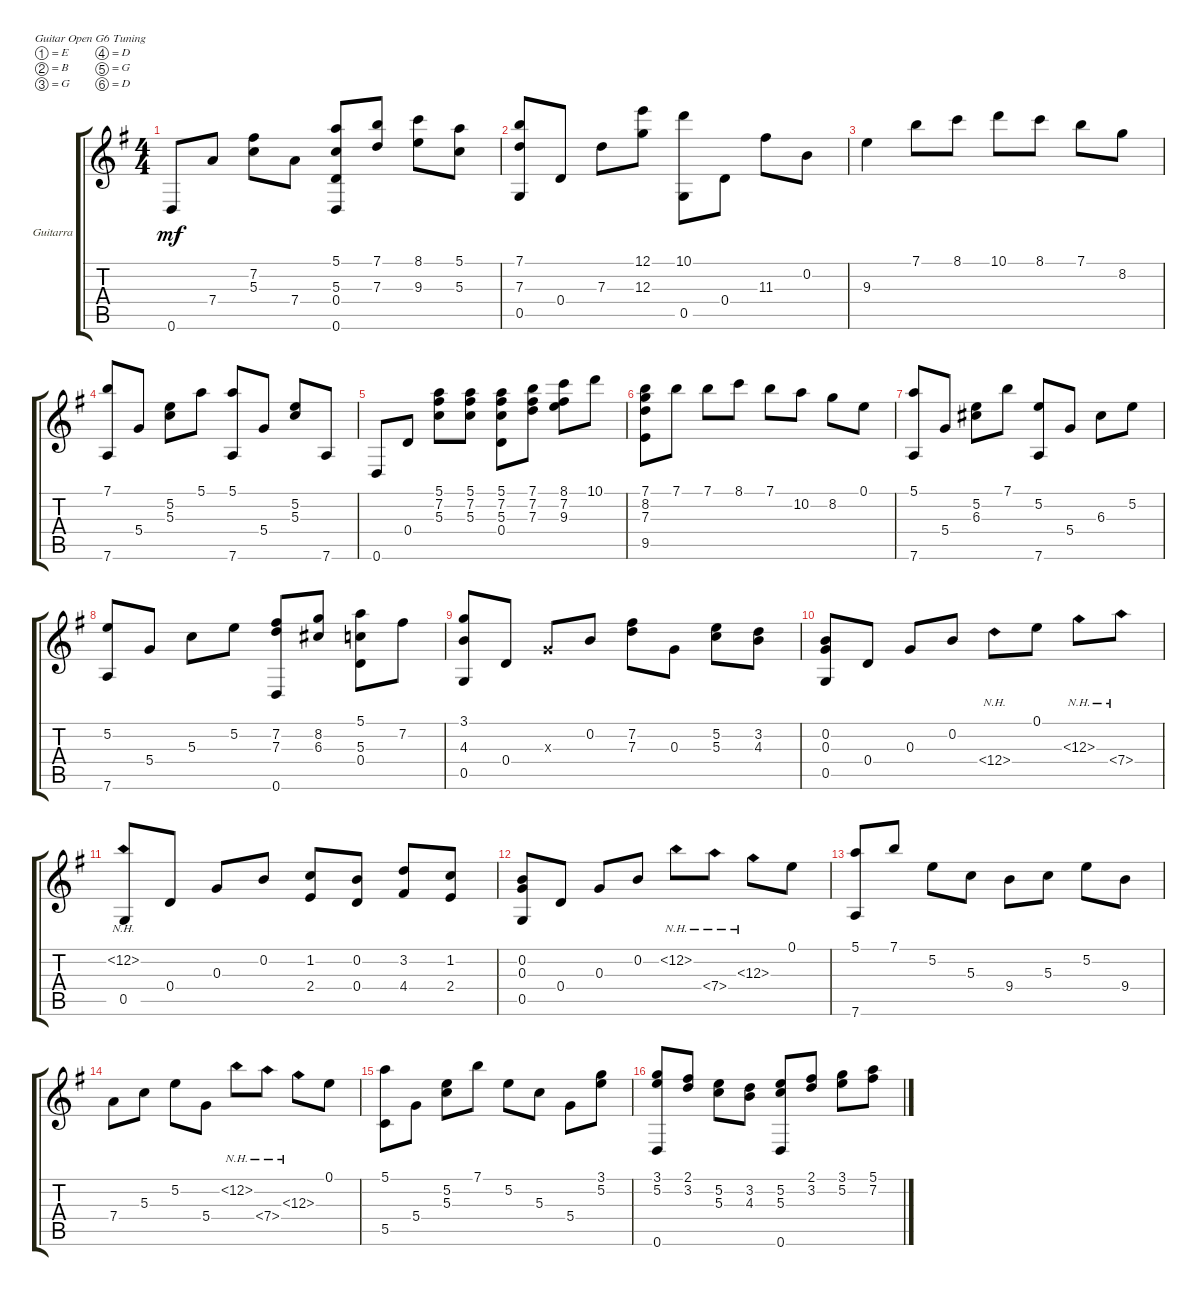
\defaultSystemsLayout 4
\bracketExtendMode groupsimilarinstruments
\firstSystemTrackNameOrientation horizontal
\otherSystemsTrackNameOrientation horizontal
\track ("Guitarra" "Guitarra") {instrument acousticguitarnylon}
\staff {score tabs}
\tuning (E4 B3 G3 D3 G2 D2)
\ts (4 4)
\tempo (120 hide)
\clef g2
\ks g
0.6.8{dy mf} 7.4.8 (5.3 7.2).8 7.4.8 (0.6 0.4 5.3 5.1).8 (7.3 7.1).8 (9.3 8.1).8 (5.3 5.1).8 |
(0.5 7.3 7.1).8 0.4.8 7.3.8 (12.3 12.1).8 (0.5 10.1).8 0.4.8 11.3.8 0.2.8 |
9.3.4 7.1.8 8.1.8 10.1.8 8.1.8 7.1.8 8.2.8 |
(7.6 7.1).8 5.4.8 (5.3 5.2).8 5.1.8 (7.6 5.1).8 5.4.8 (5.3 5.2).8 7.6.8 |
0.6.8 0.4.8 (5.3 7.2 5.1).8 (5.3 7.2 5.1).8 (0.4 5.3 7.2 5.1).8 (7.3 7.2 7.1).8 (9.3 7.2 8.1).8 10.1.8 |
(9.5 7.3 8.2 7.1).8 7.1.8 7.1.8 8.1.8 7.1.8 10.2.8 8.2.8 0.1.8 |
(7.6 5.1).8 5.4.8 (6.3 5.2).8 7.1.8 (7.6 5.2).8 5.4.8 6.3.8 5.2.8 |
(7.6 5.2).8 5.4.8 5.3.8 5.2.8 (0.6 7.3 7.2).8 (6.3 8.2).8 (0.4 5.3 5.1).8 7.2.8 |
(0.5 4.3 3.1).8 0.4.8 0.3{x}.8 0.2.8 (7.3 7.2).8 0.3.8 (5.3 5.2).8 (4.3 3.2).8 |
(0.5 0.3 0.2).8 0.4.8 0.3.8 0.2.8 12.4{nh}.8 0.1.8 12.3{nh}.8 7.4{nh}.8 |
(0.5 12.2{nh}).8 0.4.8 0.3.8 0.2.8 (2.4 1.2).8 (0.4 0.2).8 (4.4 3.2).8 (2.4 1.2).8 |
(0.5 0.3 0.2).8 0.4.8 0.3.8 0.2.8 12.2{nh}.8 7.4{nh}.8 12.3{nh}.8 0.1.8 |
(7.6 5.1).8 7.1.8 5.2.8 5.3.8 9.4.8 5.3.8 5.2.8 9.4.8 |
7.4.8 5.3.8 5.2.8 5.4.8 12.2{nh}.8 7.4{nh}.8 12.3{nh}.8 0.1.8 |
(5.5 5.1).8 5.4.8 (5.3 5.2).8 7.1.8 5.2.8 5.3.8 5.4.8 (5.2 3.1).8 |
(0.6 5.2 3.1).8 (3.2 2.1).8 (5.3 5.2).8 (4.3 3.2).8 (0.6 5.3 5.2).8 (3.2 2.1).8 (5.2 3.1).8 (7.2 5.1).8
